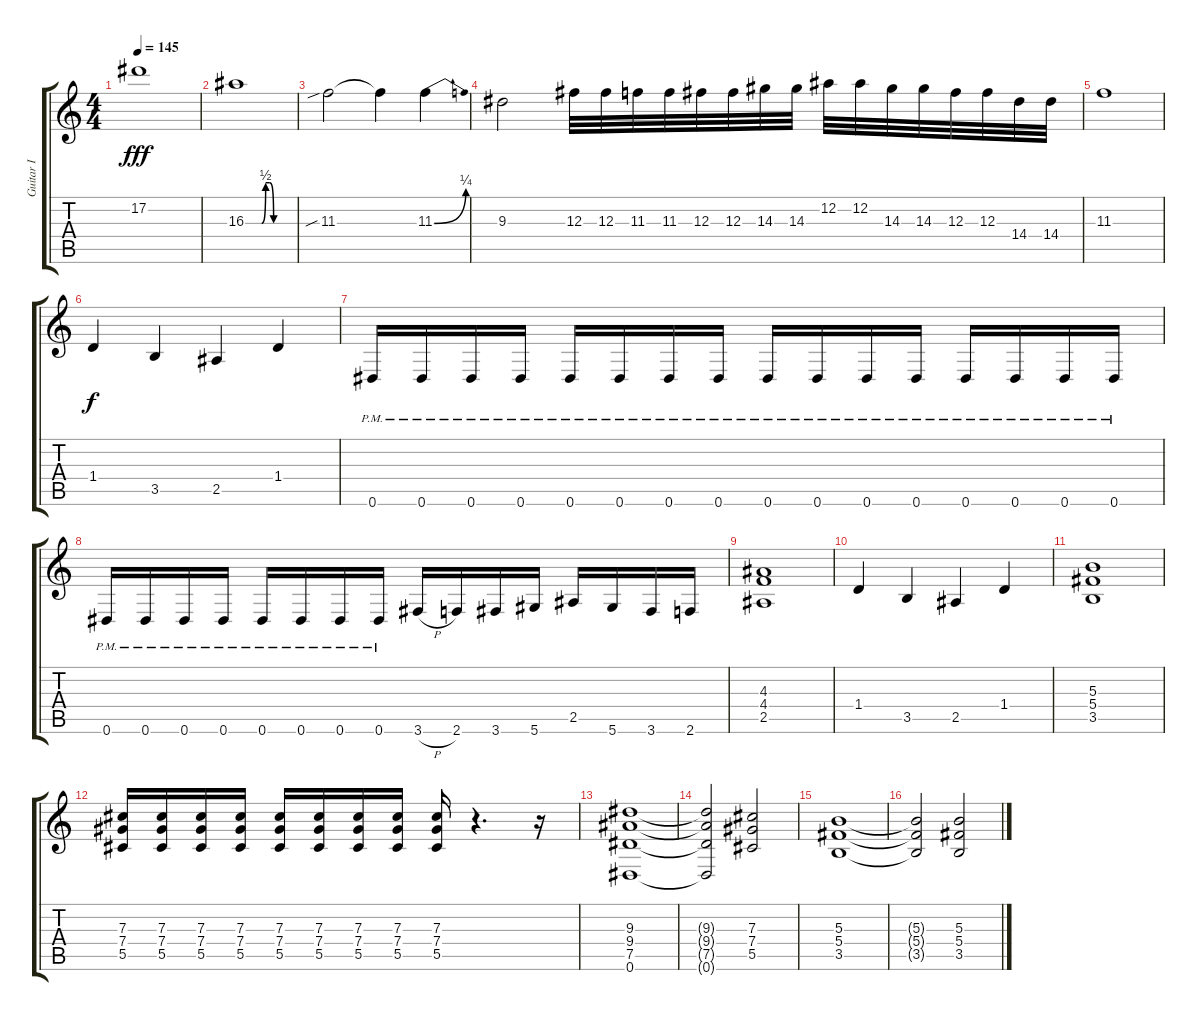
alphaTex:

\track ("Guitar I" "Guitar I") {instrument distortionguitar}
\staff {score tabs}
\tuning (Eb4 Bb3 Gb3 Db3 Ab2 Eb2) {hide}
\ts (4 4)
\tempo 145
\clef g2
\ks c
17.2.1{dy fff} |
16.3{be (custom 0 0 20 0 25 2 30 2 35 0 45 0 60 0)}.1 |
11.3{sib}.2 11.3{t}.4 11.3{be (bend 0 0 60 1)}.4 |
9.3.2 12.3.32 12.3.32 11.3.32 11.3.32 12.3.32 12.3.32 14.3.32 14.3.32 12.2.32 12.2.32 14.3.32 14.3.32 12.3.32 12.3.32 14.4.32 14.4.32 |
11.3.1 |
1.4.4{dy f} 3.5.4 2.5.4 1.4.4 |
0.6{pm}.16 0.6{pm}.16 0.6{pm}.16 0.6{pm}.16 0.6{pm}.16 0.6{pm}.16 0.6{pm}.16 0.6{pm}.16 0.6{pm}.16 0.6{pm}.16 0.6{pm}.16 0.6{pm}.16 0.6{pm}.16 0.6{pm}.16 0.6{pm}.16 0.6{pm}.16 |
0.6{pm}.16 0.6{pm}.16 0.6{pm}.16 0.6{pm}.16 0.6{pm}.16 0.6{pm}.16 0.6{pm}.16 0.6{pm}.16 3.6{h}.16 2.6.16 3.6.16 5.6.16 2.5.16 5.6.16 3.6.16 2.6.16 |
(4.3 4.4 2.5).1 |
1.4.4 3.5.4 2.5.4 1.4.4 |
(5.3 5.4 3.5).1 |
(7.3 7.4 5.5).16 (7.3 7.4 5.5).16 (7.3 7.4 5.5).16 (7.3 7.4 5.5).16 (7.3 7.4 5.5).16 (7.3 7.4 5.5).16 (7.3 7.4 5.5).16 (7.3 7.4 5.5).16 (7.3 7.4 5.5).16 r.4{d} r.16 |
(9.3 9.4 7.5 0.6).1 |
(9.3{t} 9.4{t} 7.5{t} 0.6{t}).2 (7.3 7.4 5.5).2 |
(5.3 5.4 3.5).1 |
(5.3{t} 5.4{t} 3.5{t}).2 (5.3 5.4 3.5).2
